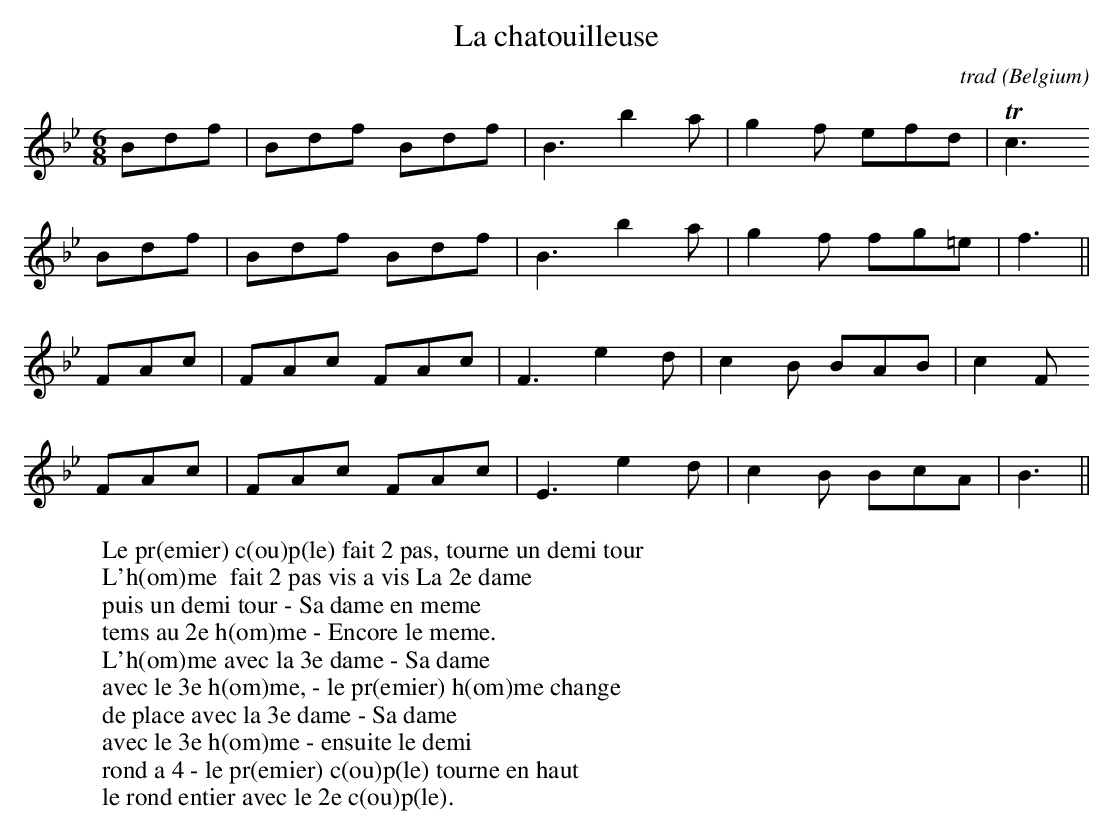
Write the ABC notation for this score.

X:1
T:La chatouilleuse
C:trad
O:Belgium
M:6/8
L:1/8
K:Bbmaj
Bdf|Bdf Bdf|B3 b2a|g2f efd|!trill!c3
Bdf|Bdf Bdf|B3 b2a|g2f fg=e|f3||
FAc|FAc FAc|F3 e2d|c2B BAB|c2F
FAc|FAc FAc|E3 e2d|c2B BcA|B3||
W:Le pr(emier) c(ou)p(le) fait 2 pas, tourne un demi tour
W:L'h(om)me  fait 2 pas vis a vis La 2e dame
W:puis un demi tour - Sa dame en meme
W:tems au 2e h(om)me - Encore le meme.
W:L'h(om)me avec la 3e dame - Sa dame
W:avec le 3e h(om)me, - le pr(emier) h(om)me change
W:de place avec la 3e dame - Sa dame
W:avec le 3e h(om)me - ensuite le demi
W:rond a 4 - le pr(emier) c(ou)p(le) tourne en haut
W:le rond entier avec le 2e c(ou)p(le).
